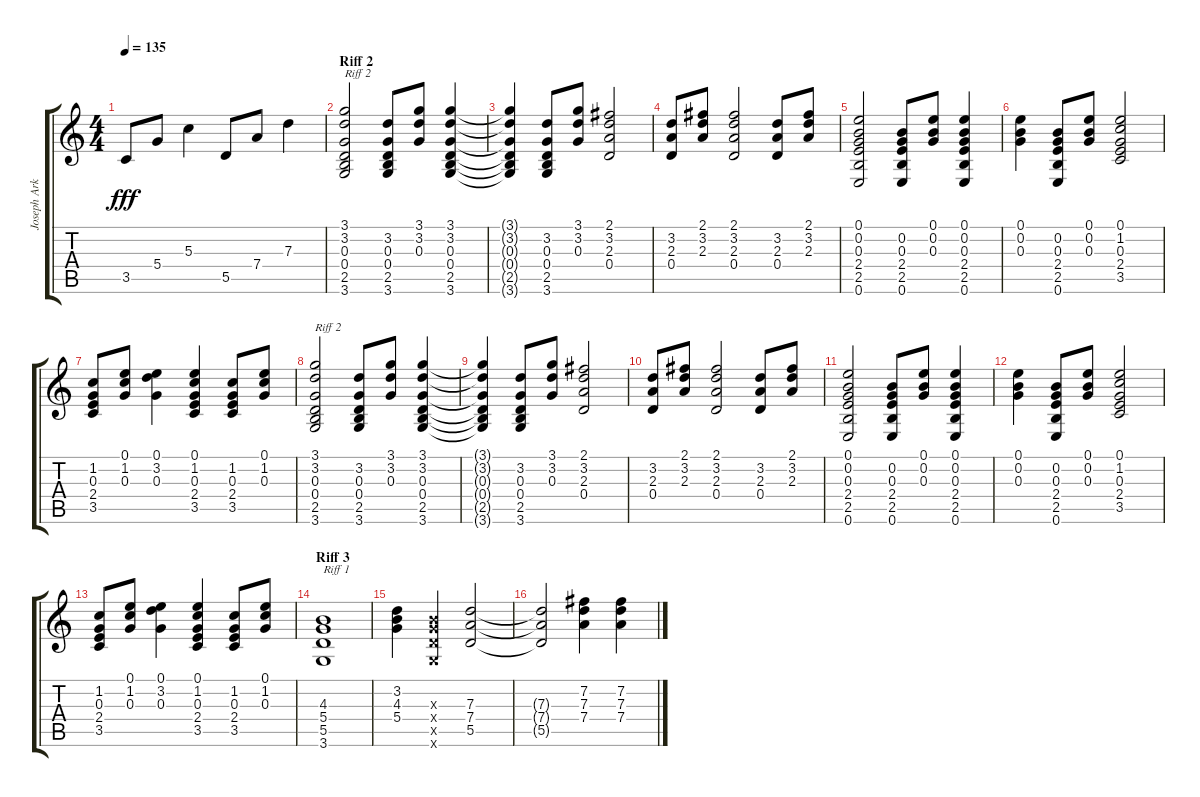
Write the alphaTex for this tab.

\track ("Joseph Arkansas" "Joseph Ark") {instrument acousticguitarsteel}
\staff {score tabs}
\tuning (E4 B3 G3 D3 A2 E2) {hide}
\ts (4 4)
\tempo 135
\clef g2
\ks c
3.5.8{dy fff} 5.4.8 5.3.4 5.5.8 7.4.8 7.3.4 |
\section ("" "Riff 2")
(3.1 3.2 0.3 0.4 2.5 3.6).2{txt "Riff 2" volume 8} (3.2 0.3 0.4 2.5 3.6).8 (3.1 3.2 0.3).8 (3.1 3.2 0.3 0.4 2.5 3.6).4 |
(3.1{t} 3.2{t} 0.3{t} 0.4{t} 2.5{t} 3.6{t}).4 (3.2 0.3 0.4 2.5 3.6).8 (3.1 3.2 0.3).8 (2.1 3.2 2.3 0.4).2 |
(3.2 2.3 0.4).8 (2.1 3.2 2.3).8 (2.1 3.2 2.3 0.4).2 (3.2 2.3 0.4).8 (2.1 3.2 2.3).8 |
(0.1 0.2 0.3 2.4 2.5 0.6).2 (0.2 0.3 2.4 2.5 0.6).8 (0.1 0.2 0.3).8 (0.1 0.2 0.3 2.4 2.5 0.6).4 |
(0.1 0.2 0.3).4 (0.2 0.3 2.4 2.5 0.6).8 (0.1 0.2 0.3).8 (0.1 1.2 0.3 2.4 3.5).2 |
(1.2 0.3 2.4 3.5).8 (0.1 1.2 0.3).8 (0.1 3.2 0.3).4 (0.1 1.2 0.3 2.4 3.5).4 (1.2 0.3 2.4 3.5).8 (0.1 1.2 0.3).8 |
(3.1 3.2 0.3 0.4 2.5 3.6).2{txt "Riff 2" volume 8} (3.2 0.3 0.4 2.5 3.6).8 (3.1 3.2 0.3).8 (3.1 3.2 0.3 0.4 2.5 3.6).4 |
(3.1{t} 3.2{t} 0.3{t} 0.4{t} 2.5{t} 3.6{t}).4 (3.2 0.3 0.4 2.5 3.6).8 (3.1 3.2 0.3).8 (2.1 3.2 2.3 0.4).2 |
(3.2 2.3 0.4).8 (2.1 3.2 2.3).8 (2.1 3.2 2.3 0.4).2 (3.2 2.3 0.4).8 (2.1 3.2 2.3).8 |
(0.1 0.2 0.3 2.4 2.5 0.6).2 (0.2 0.3 2.4 2.5 0.6).8 (0.1 0.2 0.3).8 (0.1 0.2 0.3 2.4 2.5 0.6).4 |
(0.1 0.2 0.3).4 (0.2 0.3 2.4 2.5 0.6).8 (0.1 0.2 0.3).8 (0.1 1.2 0.3 2.4 3.5).2 |
(1.2 0.3 2.4 3.5).8 (0.1 1.2 0.3).8 (0.1 3.2 0.3).4 (0.1 1.2 0.3 2.4 3.5).4 (1.2 0.3 2.4 3.5).8 (0.1 1.2 0.3).8 |
\section ("" "Riff 3")
(4.3 5.4 5.5 3.6).1{txt "Riff 1"} |
(3.2 4.3 5.4).4 (4.3{x} 5.4{x} 5.5{x} 3.6{x}).4 (7.3 7.4 5.5).2 |
(7.3{t} 7.4{t} 5.5{t}).2 (7.2 7.3 7.4).4 (7.2 7.3 7.4).4
